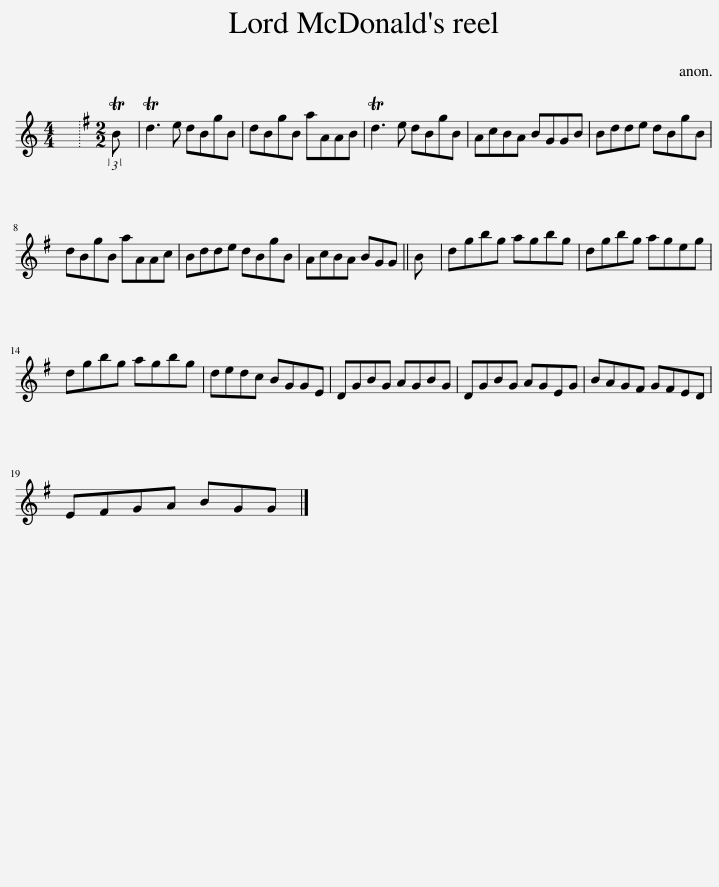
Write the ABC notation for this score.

X:1
L:1/8
M:4/4
I:linebreak $
K:C
V:1 treble
V:1
 x8 |[K:G][M:2/2] (3:2:1TB x/12 | Td3 e dBgB | dBgB aAAB | Td3 e dBgB | %5
 AcBA BGGB | Bdde dBgB |$ dBgB aAAc | Bdde dBgB | AcBA BGG || %10
 B | dgbg agbg | dgbg ageg |$ dgbg agbg | dedc BGGE | %15
 DGBG AGBG | DGBG AGEG | BAGF GFED |$ EFGA BGG |] %19
